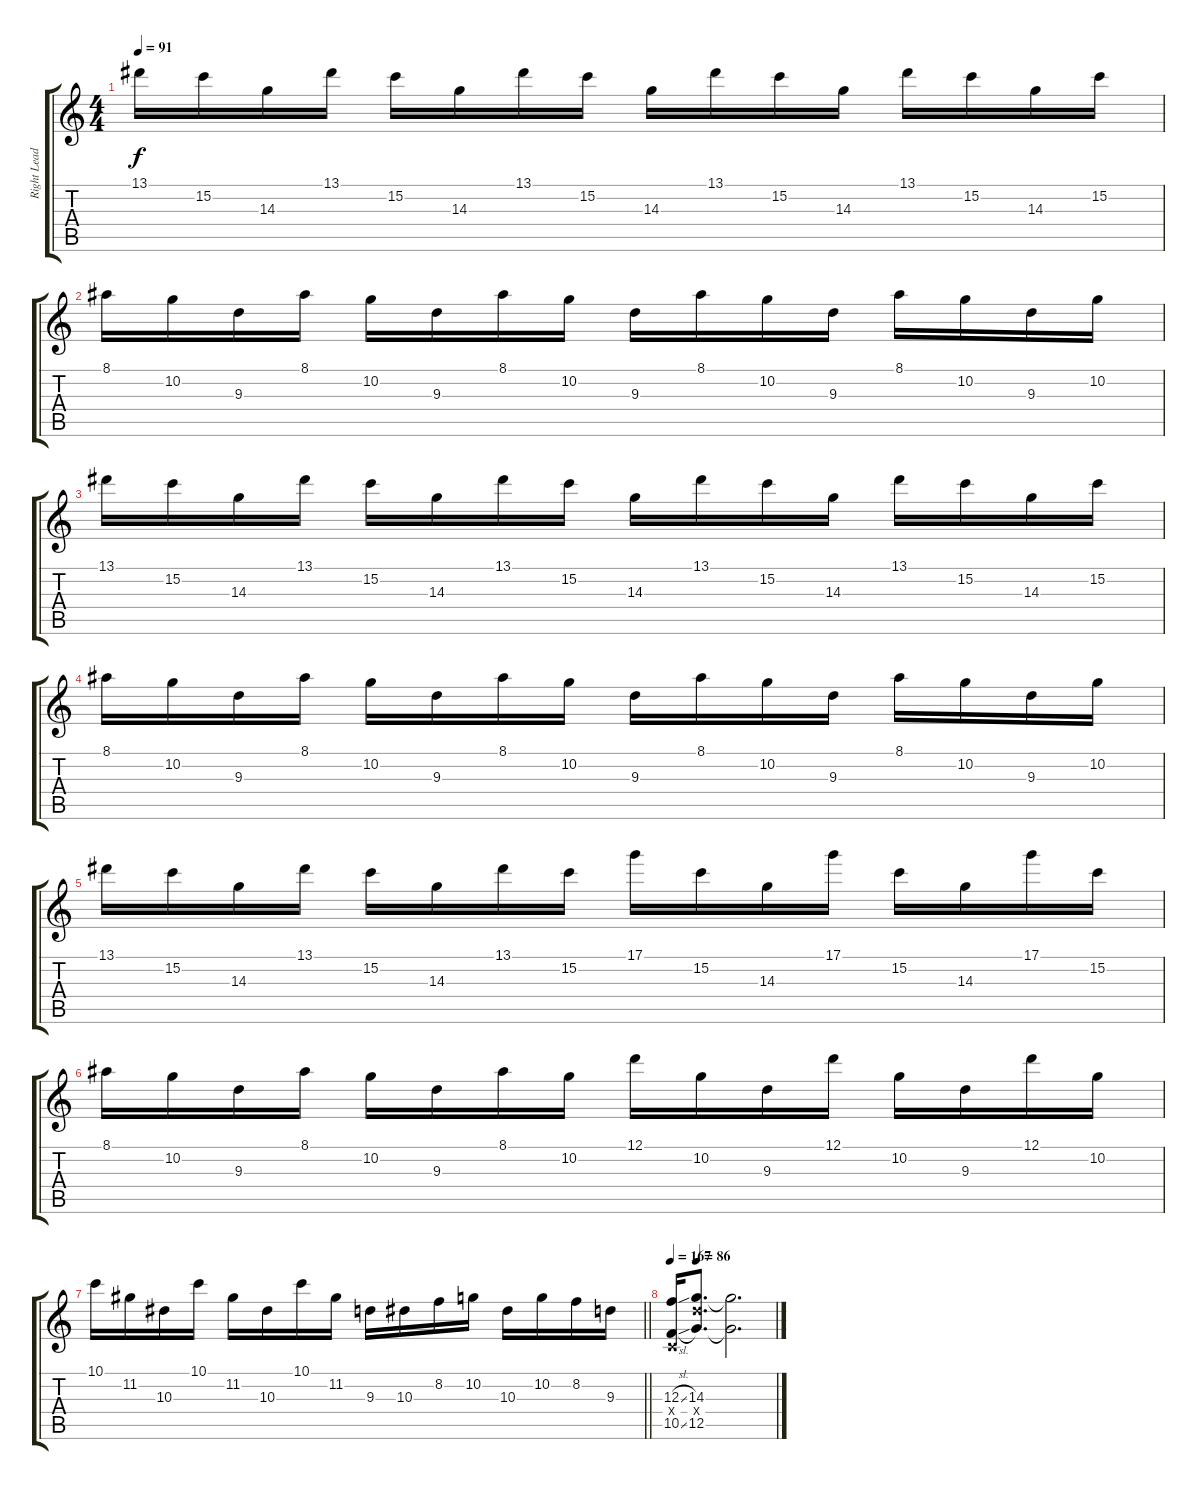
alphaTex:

\track ("Right Lead 1" "Right Lead") {instrument distortionguitar}
\staff {score tabs}
\tuning (D4 A3 F3 C3 G2 C2) {hide}
\ts (4 4)
\section ("" "")
\tempo 91
\clef g2
\ks c
13.1.16{dy f} 15.2.16 14.3.16 13.1.16 15.2.16 14.3.16 13.1.16 15.2.16 14.3.16 13.1.16 15.2.16 14.3.16 13.1.16 15.2.16 14.3.16 15.2.16 |
8.1.16 10.2.16 9.3.16 8.1.16 10.2.16 9.3.16 8.1.16 10.2.16 9.3.16 8.1.16 10.2.16 9.3.16 8.1.16 10.2.16 9.3.16 10.2.16 |
13.1.16 15.2.16 14.3.16 13.1.16 15.2.16 14.3.16 13.1.16 15.2.16 14.3.16 13.1.16 15.2.16 14.3.16 13.1.16 15.2.16 14.3.16 15.2.16 |
8.1.16 10.2.16 9.3.16 8.1.16 10.2.16 9.3.16 8.1.16 10.2.16 9.3.16 8.1.16 10.2.16 9.3.16 8.1.16 10.2.16 9.3.16 10.2.16 |
13.1.16 15.2.16 14.3.16 13.1.16 15.2.16 14.3.16 13.1.16 15.2.16 17.1.16 15.2.16 14.3.16 17.1.16 15.2.16 14.3.16 17.1.16 15.2.16 |
8.1.16 10.2.16 9.3.16 8.1.16 10.2.16 9.3.16 8.1.16 10.2.16 12.1.16 10.2.16 9.3.16 12.1.16 10.2.16 9.3.16 12.1.16 10.2.16 |
\barLineRight lightlight
10.1.16 11.2.16 10.3.16 10.1.16 11.2.16 10.3.16 10.1.16 11.2.16 9.3.16 10.3.16 8.2.16 10.2.16 10.3.16 10.2.16 8.2.16 9.3.16 |
\section ("" "")
\tempo 167
\tempo (86 0.25)
(12.3{sl} 0.4{x} 10.5{sl}).16 (14.3 14.4{x} 12.5).8{d} (14.3{t} 12.5{t}).2{d}
